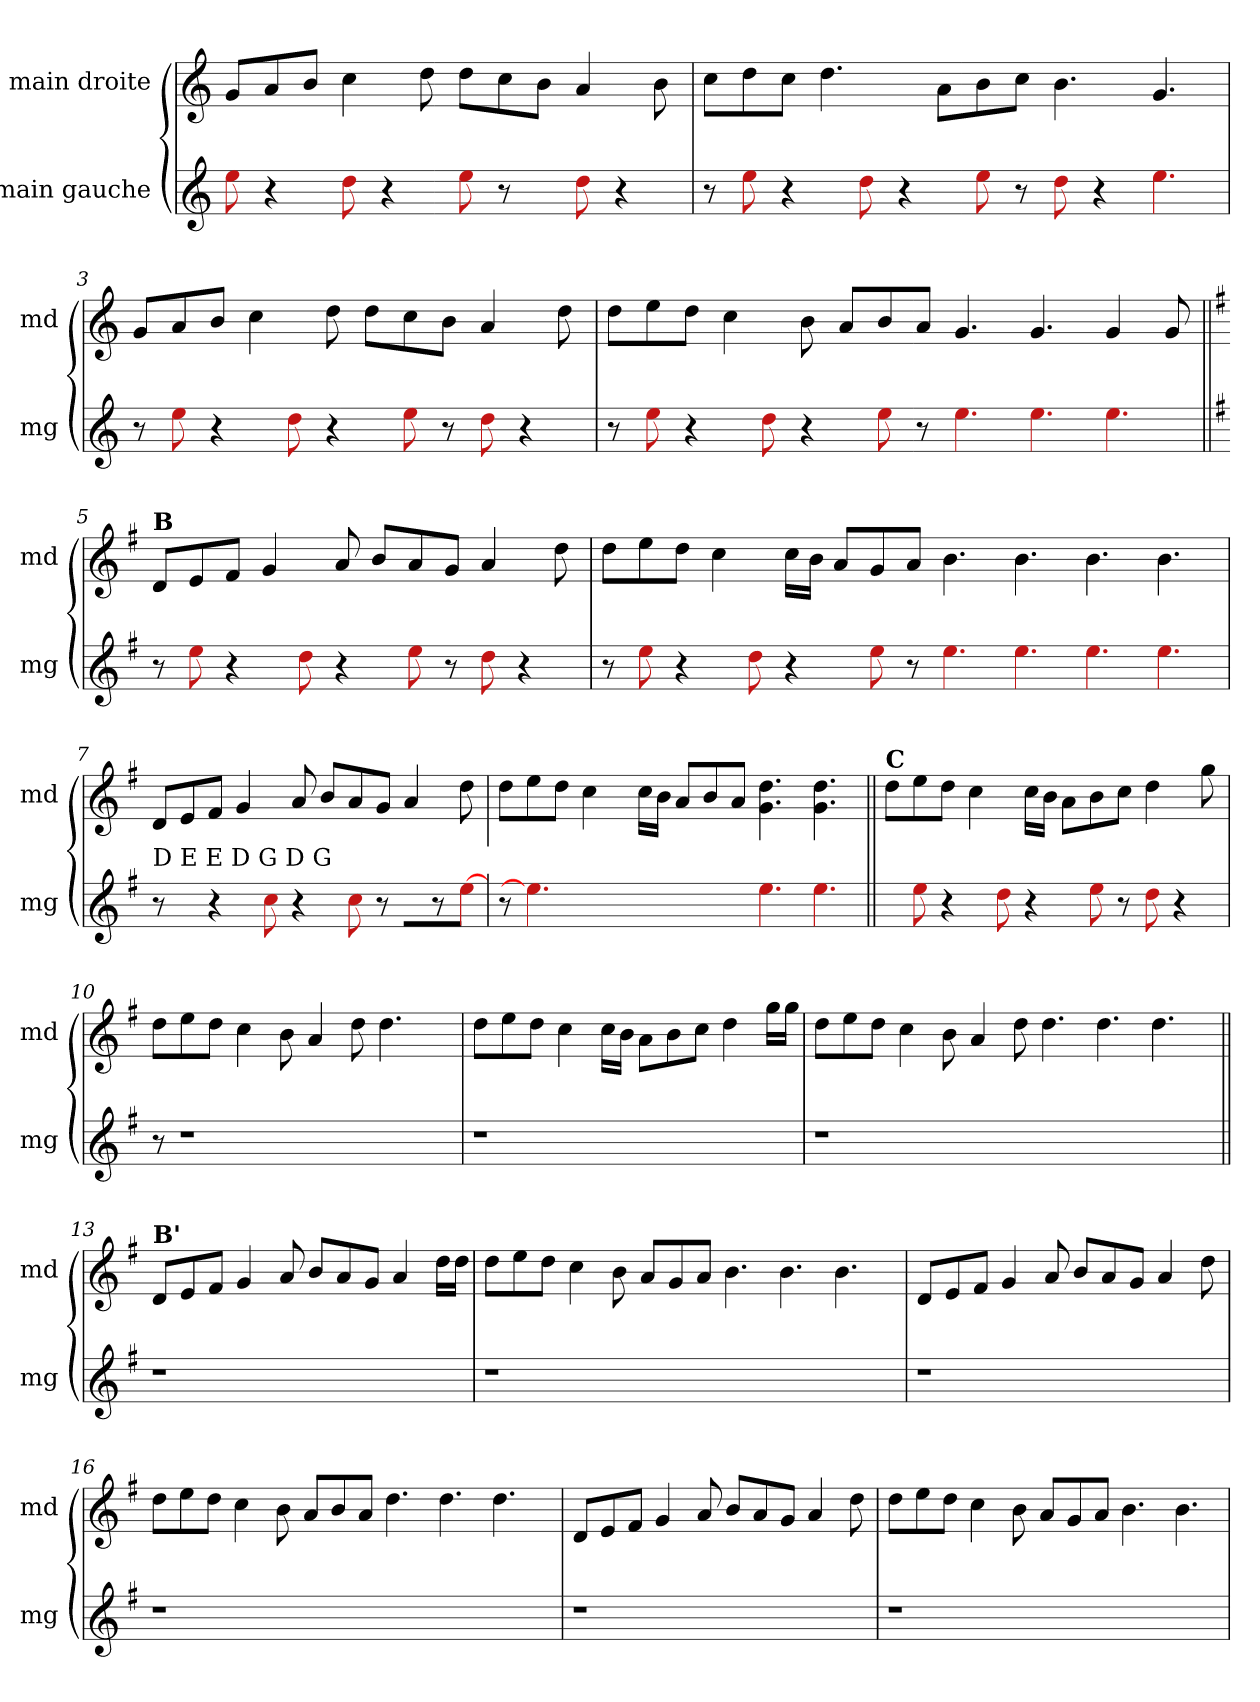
**kern	**kern
*part2	*part1
*staff2	*staff1
*I"main gauche	*I"main droite
*I'mg	*I'md
*	*clefG2
*k[]	*k[]
*C:	*C:
=1	=1
8Ree\	8g/L
4r	8a/
.	8b/J
8Rdd\	4cc\
4r	.
.	8dd\
8Ree\	8dd\L
8r	8cc\
8ryy	8b\J
8Rdd\	4a/
4r	.
.	8b\
=2	=2
8r	8cc\L
8Ree\	8dd\
4r	8cc\J
.	4.dd\
8Rdd\	.
4r	.
.	8a\L
8Ree\	8b\
8r	8cc\J
8Rdd\	4.b\
4r	.
4.Ree\	4.g/
=3	=3
8r	8g/L
8Ree\	8a/
4r	8b/J
.	4cc\
8Rdd\	.
4r	8dd\
.	8dd\L
8Ree\	8cc\
8r	8b\J
8Rdd\	4a/
4r	.
.	8dd\
!!LO:LB:g=z
=4	=4
8r	8dd\L
8Ree\	8ee\
4r	8dd\J
.	4cc\
8Rdd\	.
4r	8b\
.	8a/L
8Ree\	8b/
8r	8a/J
4.Ree\	4.g/
4.Ree\	4.g/
4.Ree\	4g/
.	8g/
=5||	=5||
*k[f#]	*k[f#]
*G:	*G:
!	!LO:TX:B:t=B
8r	8d/L
8Ree\	8e/
4r	8f#/J
.	4g/
8Rdd\	.
4r	8a/
.	8b/L
8Ree\	8a/
8r	8g/J
8Rdd\	4a/
4r	.
.	8dd\
=6	=6
8r	8dd\L
8Ree\	8ee\
4r	8dd\J
.	4cc\
8Rdd\	.
4r	16cc\LL
.	16b\JJ
.	8a/L
8Ree\	8g/
8r	8a/J
4.Ree\	4.b\
4.Ree\	4.b\
4.Ree\	4.b\
4.Ree\	4.b\
!!LO:LB:g=z
=7	=7
!LO:TX:t=D           E          E           D       G                 D                       G	!
8r	8d/L
8R\	8e/
4r	8f#/J
.	4g/
8Rcc\	.
4r	8a/
.	8b/L
8Rcc\	8a/
8r	8g/J
8R\L	4a/
8r	.
[8Ree\J	8dd\
=8	=8
8r	8dd\L
4.Ree\]	8ee\
.	8dd\J
.	4cc\
4.R\	.
.	16cc\LL
.	16b\JJ
.	8a/L
[4R\	8b/
.	8a/J
4.Ree\	4.g\ 4.dd\
4.Ree\	4.g\ 4.dd\
=9||	=9||
!	!LO:TX:B:t=C
8R\]	8dd\L
8Ree\	8ee\
4r	8dd\J
.	4cc\
8Rdd\	.
4r	16cc\LL
.	16b\JJ
.	8a\L
8Ree\	8b\
8r	8cc\J
8Rdd\	4dd\
4r	.
.	8gg\
!!LO:LB:g=z
=10	=10
8r	8dd\L
1r	8ee\
.	8dd\J
.	4cc\
.	8b\
.	4a/
.	8dd\
2ryy	4.dd\
.	8ryy
=11	=11
1r	8dd\L
.	8ee\
.	8dd\J
.	4cc\
.	16cc\LL
.	16b\JJ
.	8a\L
.	8b\
2ryy	8cc\J
.	4dd\
.	16gg\LL
.	16gg\JJ
=12	=12
1r	8dd\L
.	8ee\
.	8dd\J
.	4cc\
.	8b\
.	4a/
1ryy	8dd\
.	4.dd\
.	4.dd\
.	4.dd\
4ryy	.
!!LO:LB:g=z
=13||	=13||
!	!LO:TX:B:t=B'
1r	8d/L
.	8e/
.	8f#/J
.	4g/
.	8a/
.	8b/L
.	8a/
2ryy	8g/J
.	4a/
.	16dd\LL
.	16dd\JJ
=14	=14
1r	8dd\L
.	8ee\
.	8dd\J
.	4cc\
.	8b\
.	8a/L
.	8g/
1ryy	8a/J
.	4.b\
.	4.b\
.	4.b\
4ryy	.
=15	=15
1r	8d/L
.	8e/
.	8f#/J
.	4g/
.	8a/
.	8b/L
.	8a/
2ryy	8g/J
.	4a/
.	8dd\
!!LO:LB:g=z
=16	=16
1r	8dd\L
.	8ee\
.	8dd\J
.	4cc\
.	8b\
.	8a/L
.	8b/
1ryy	8a/J
.	4.dd\
.	4.dd\
.	4.dd\
4ryy	.
=17	=17
1r	8d/L
.	8e/
.	8f#/J
.	4g/
.	8a/
.	8b/L
.	8a/
2ryy	8g/J
.	4a/
.	8dd\
=18	=18
1r	8dd\L
.	8ee\
.	8dd\J
.	4cc\
.	8b\
.	8a/L
.	8g/
2..ryy	8a/J
.	4.b\
.	4.b\
=	=
*-	*-
